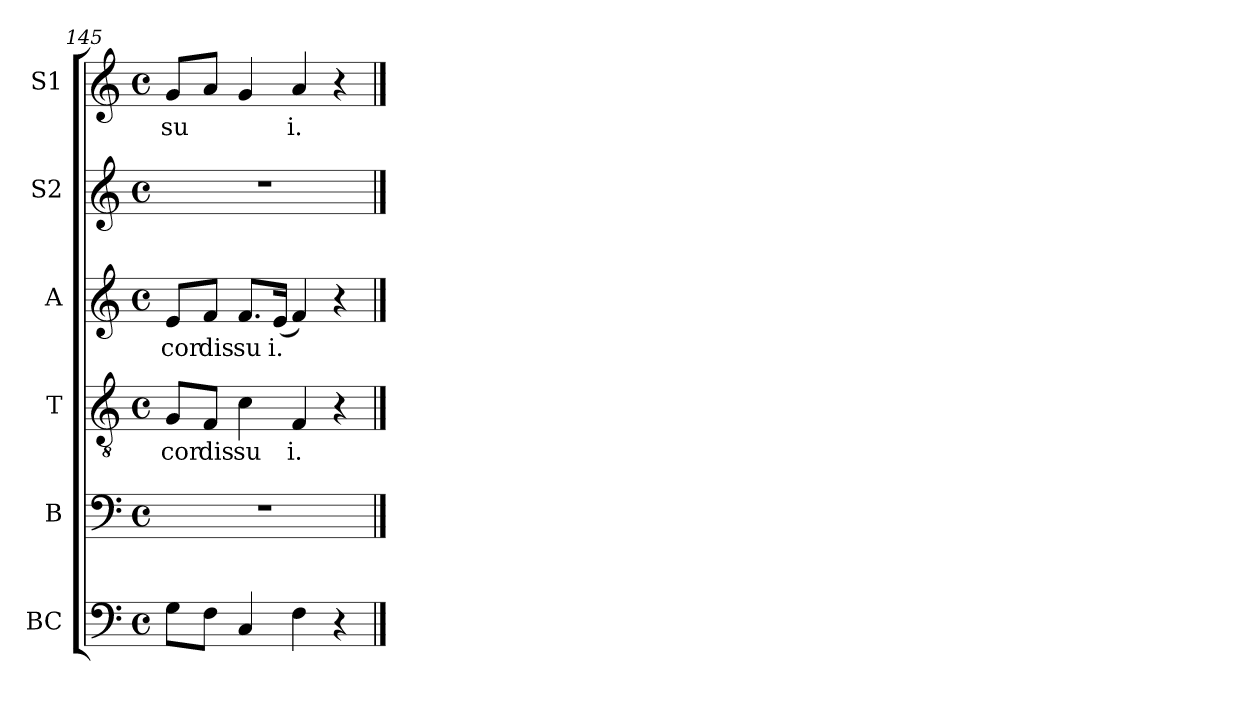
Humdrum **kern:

**kern	**kern	**kern	**text	**kern	**text	**kern	**kern	**text
*part6	*part5	*part4	*part4	*part3	*part3	*part2	*part1	*part1
*staff6	*staff5	*staff4	*staff4	*staff3	*staff3	*staff2	*staff1	*staff1
*I"BC	*I"B	*I"T	*	*I"A	*	*I"S2	*I"S1	*
*I'BC	*I'B	*I'T	*	*I'A	*	*I'S2	*I'S1	*
!!LO:LB:g=z
*clefF4	*clefF4	*clefGv2	*	*clefG2	*	*clefG2	*clefG2	*
*k[]	*k[]	*k[]	*	*k[]	*	*k[]	*k[]	*
*M4/4	*M4/4	*M4/4	*	*M4/4	*	*M4/4	*M4/4	*
*met(c)	*met(c)	*met(c)	*	*met(c)	*	*met(c)	*met(c)	*
=145	=145	=145	=145	=145	=145	=145	=145	=145
!	!	!	!LO:LY:b	!	!LO:LY:b	!	!	!LO:LY:b
8G\L	1r	8G/L	cor	8e/L	cor	1r	8g/L	su
!	!	!	!LO:LY:b	!	!LO:LY:b	!	!	!
8F\J	.	8F/J	dis	8f/J	dis	.	8a/J	.
!	!	!	!LO:LY:b	!	!LO:LY:b	!	!	!
4C/	.	4c\	su	8.f/L	su	.	4g/	.
!	!	!	!	!	!LO:LY:b	!	!	!
.	.	.	.	(<16e/Jk	i.	.	.	.
!	!	!	!LO:LY:b	!	!	!	!	!LO:LY:b
4F\	.	4F/	i.	4f/)	.	.	4a/	i.
4r	.	4r	.	4r	.	.	4r	.
==	==	==	==	==	==	==	==	==
*-	*-	*-	*-	*-	*-	*-	*-	*-
